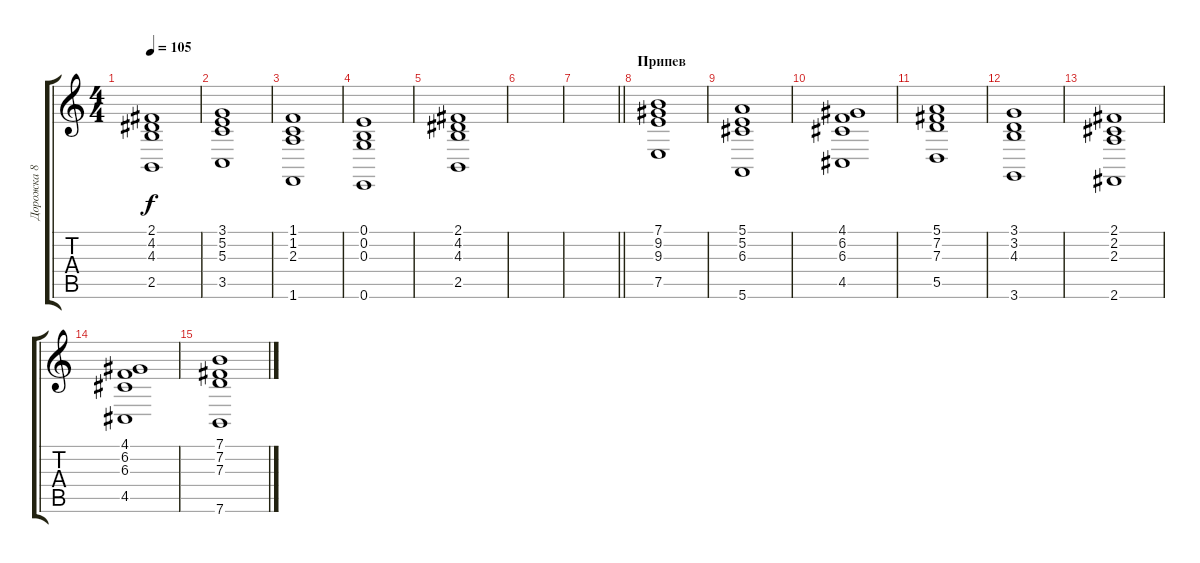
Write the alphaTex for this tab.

\track ("Дорожка 8" "Дорожка 8") {instrument stringensemble1}
\staff {score tabs}
\tuning (E4 B3 G3 D3 A2 E2) {hide}
\ts (4 4)
\tempo 105
\clef g2
\ks c
(2.1 4.2 4.3 2.5).1{dy f} |
(3.1 5.2 5.3 3.5).1 |
(1.1 1.2 2.3 1.6).1 |
(0.1 0.2 0.3 0.6).1 |
(2.1 4.2 4.3 2.5).1 |
|
\barLineRight lightlight
|
\section ("" "Припев")
(7.1 9.2 9.3 7.5).1 |
(5.1 5.2 6.3 5.6).1 |
(4.1 6.2 6.3 4.5).1 |
(5.1 7.2 7.3 5.5).1 |
(3.1 3.2 4.3 3.6).1 |
(2.1 2.2 2.3 2.6).1 |
(4.1 6.2 6.3 4.5).1 |
(7.1 7.2 7.3 7.6).1
